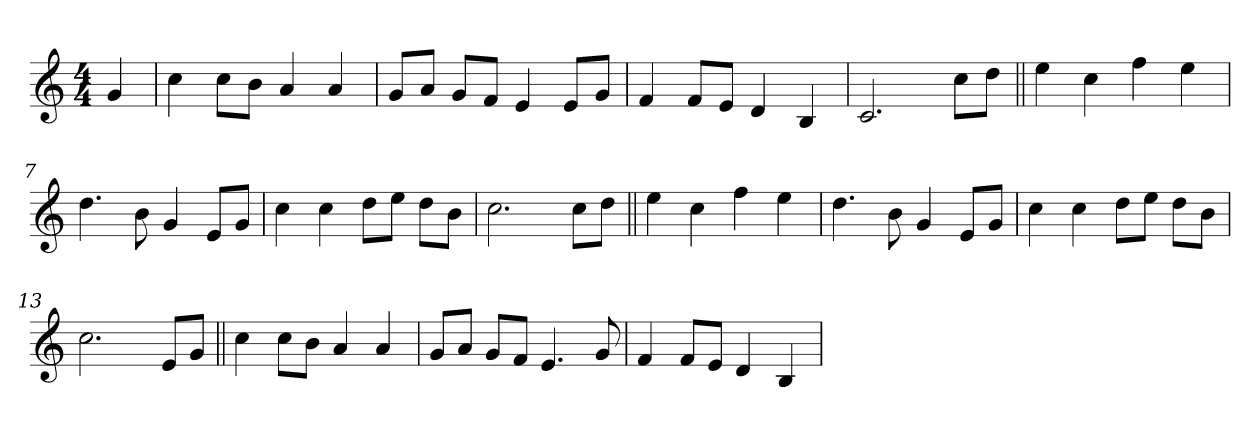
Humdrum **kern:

**kern
*part1
*staff1
*clefG2
*k[]
*M4/4
=1
4g/
=2
4cc\
8cc\L
8b\J
4a/
4a/
=3
8g/L
8a/J
8g/L
8f/J
4e/
8e/L
8g/J
=4
4f/
8f/L
8e/J
4d/
4B/
=5
2.c/
8cc\L
8dd\J
=6||
4ee\
4cc\
4ff\
4ee\
=7
4.dd\
8b\
4g/
8e/L
8g/J
=8
4cc\
4cc\
8dd\L
8ee\J
8dd\L
8b\J
!!LO:LB:g=z
=9
2.cc\
8cc\L
8dd\J
=10||
4ee\
4cc\
4ff\
4ee\
=11
4.dd\
8b\
4g/
8e/L
8g/J
=12
4cc\
4cc\
8dd\L
8ee\J
8dd\L
8b\J
=13
2.cc\
8e/L
8g/J
=14||
4cc\
8cc\L
8b\J
4a/
4a/
=15
8g/L
8a/J
8g/L
8f/J
4.e/
8g/
=16
4f/
8f/L
8e/J
4d/
4B/
=
*-
